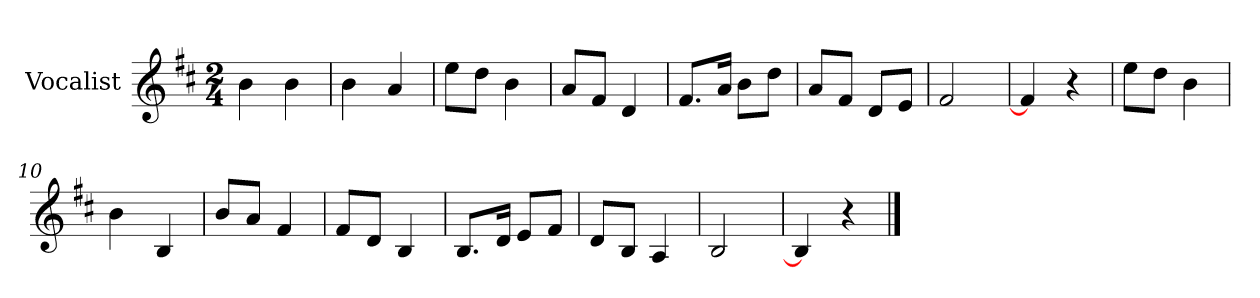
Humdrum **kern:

**kern
*part1
*staff1
*I"Vocalist
*k[f#c#]
*D:
*M2/4
=1
4b
4b
=2
4b
4a
=3
8eeL
8ddJ
4b
=4
8aL
8f#J
4d
=5
8.f#L
16aJk
8bL
8ddJ
=6
8aL
8f#J
8dL
8eJ
=7
2f#
=8
4f#]
4r
=9
8eeL
8ddJ
4b
=10
4b
4B
=11
8bL
8aJ
4f#
=12
8f#L
8dJ
4B
=13
8.BL
16dJk
8eL
8f#J
=14
8dL
8BJ
4A
=15
2B
=16
4B]
4r
==
*-
